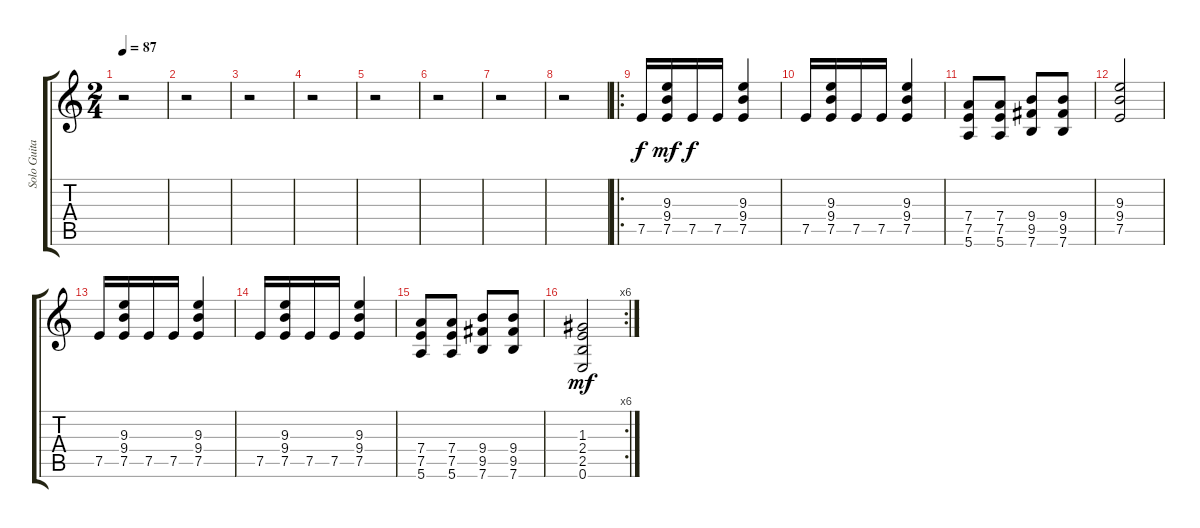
\track ("Solo Guitar" "Solo Guita") {instrument overdrivenguitar}
\staff {score tabs}
\tuning (E4 B3 G3 D3 A2 E2) {hide}
\ts (2 4)
\tempo 87
\clef g2
\ks c
r.2{dy f} |
r.2 |
r.2 |
r.2 |
r.2 |
r.2 |
r.2 |
r.2 |
\ro
7.5.16 (9.3 9.4 7.5).16{dy mf} 7.5.16{dy f} 7.5.16 (9.3 9.4 7.5).4 |
7.5.16 (9.3 9.4 7.5).16 7.5.16 7.5.16 (9.3 9.4 7.5).4 |
(7.4 7.5 5.6).8 (7.4 7.5 5.6).8 (9.4 9.5 7.6).8 (9.4 9.5 7.6).8 |
(9.3 9.4 7.5).2 |
7.5.16 (9.3 9.4 7.5).16 7.5.16 7.5.16 (9.3 9.4 7.5).4 |
7.5.16 (9.3 9.4 7.5).16 7.5.16 7.5.16 (9.3 9.4 7.5).4 |
(7.4 7.5 5.6).8 (7.4 7.5 5.6).8 (9.4 9.5 7.6).8 (9.4 9.5 7.6).8 |
\rc 6
(1.3 2.4 2.5 0.6).2{dy mf}
